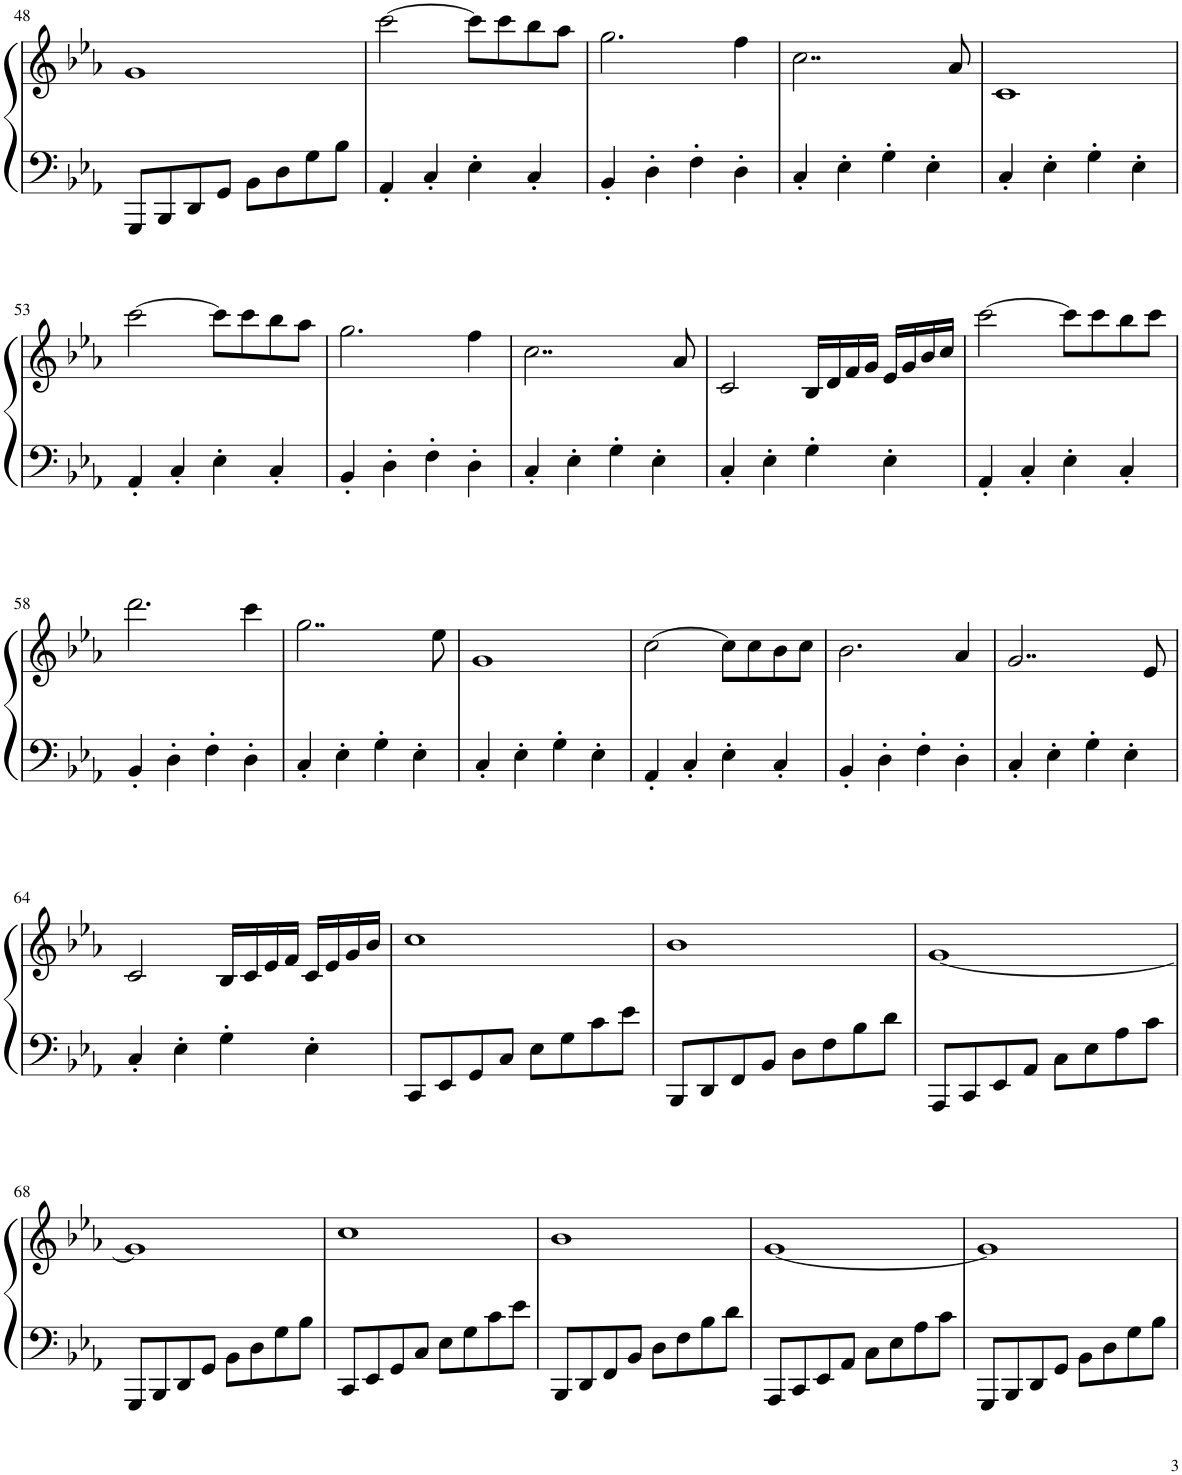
**kern	**kern
*part1	*part1
*staff2	*staff1
*I"Piano	*
*I'Pno.	*
!!LO:PB:g=z
*clefF4	*clefG2
*k[b-e-a-]	*k[b-e-a-]
*M4/4	*M4/4
=48	=48
8GGG/L	1g
8BBB-/	.
8DD/	.
8GG/J	.
8BB-\L	.
8D\	.
8G\	.
8B-\J	.
=49	=49
4AA-'/	[2ccc\
4C'/	.
4E-'\	8ccc\L]
.	8ccc\
4C'/	8bb-\
.	8aa-\J
=50	=50
4BB-'/	2.gg\
4D'\	.
4F'\	.
4D'\	4ff\
=51	=51
4C'/	2..cc\
4E-'\	.
4G'\	.
4E-'\	.
.	8a-/
=52	=52
4C'/	1c
4E-'\	.
4G'\	.
4E-'\	.
!!LO:LB:g=z
=53	=53
4AA-'/	[2ccc\
4C'/	.
4E-'\	8ccc\L]
.	8ccc\
4C'/	8bb-\
.	8aa-\J
=54	=54
4BB-'/	2.gg\
4D'\	.
4F'\	.
4D'\	4ff\
=55	=55
4C'/	2..cc\
4E-'\	.
4G'\	.
4E-'\	.
.	8a-/
=56	=56
4C'/	2c/
4E-'\	.
4G'\	16B-/LL
.	16d/
.	16f/
.	16g/JJ
4E-'\	16e-/LL
.	16g/
.	16b-/
.	16cc/JJ
=57	=57
4AA-'/	[2ccc\
4C'/	.
4E-'\	8ccc\L]
.	8ccc\
4C'/	8bb-\
.	8ccc\J
!!LO:LB:g=z
=58	=58
4BB-'/	2.ddd\
4D'\	.
4F'\	.
4D'\	4ccc\
=59	=59
4C'/	2..gg\
4E-'\	.
4G'\	.
4E-'\	.
.	8ee-\
=60	=60
4C'/	1g
4E-'\	.
4G'\	.
4E-'\	.
=61	=61
4AA-'/	[2cc\
4C'/	.
4E-'\	8cc\L]
.	8cc\
4C'/	8b-\
.	8cc\J
=62	=62
4BB-'/	2.b-\
4D'\	.
4F'\	.
4D'\	4a-/
=63	=63
4C'/	2..g/
4E-'\	.
4G'\	.
4E-'\	.
.	8e-/
!!LO:LB:g=z
=64	=64
4C'/	2c/
4E-'\	.
4G'\	16B-/LL
.	16c/
.	16e-/
.	16f/JJ
4E-'\	16c/LL
.	16e-/
.	16g/
.	16b-/JJ
=65	=65
8CC/L	1cc
8EE-/	.
8GG/	.
8C/J	.
8E-\L	.
8G\	.
8c\	.
8e-\J	.
=66	=66
8BBB-/L	1b-
8DD/	.
8FF/	.
8BB-/J	.
8D\L	.
8F\	.
8B-\	.
8d\J	.
=67	=67
8AAA-/L	[1g
8CC/	.
8EE-/	.
8AA-/J	.
8C\L	.
8E-\	.
8A-\	.
8c\J	.
!!LO:LB:g=z
=68	=68
8GGG/L	1g]
8BBB-/	.
8DD/	.
8GG/J	.
8BB-\L	.
8D\	.
8G\	.
8B-\J	.
=69	=69
8CC/L	1cc
8EE-/	.
8GG/	.
8C/J	.
8E-\L	.
8G\	.
8c\	.
8e-\J	.
=70	=70
8BBB-/L	1b-
8DD/	.
8FF/	.
8BB-/J	.
8D\L	.
8F\	.
8B-\	.
8d\J	.
=71	=71
8AAA-/L	[1g
8CC/	.
8EE-/	.
8AA-/J	.
8C\L	.
8E-\	.
8A-\	.
8c\J	.
=72	=72
8GGG/L	1g]
8BBB-/	.
8DD/	.
8GG/J	.
8BB-\L	.
8D\	.
8G\	.
8B-\J	.
=	=
*-	*-
